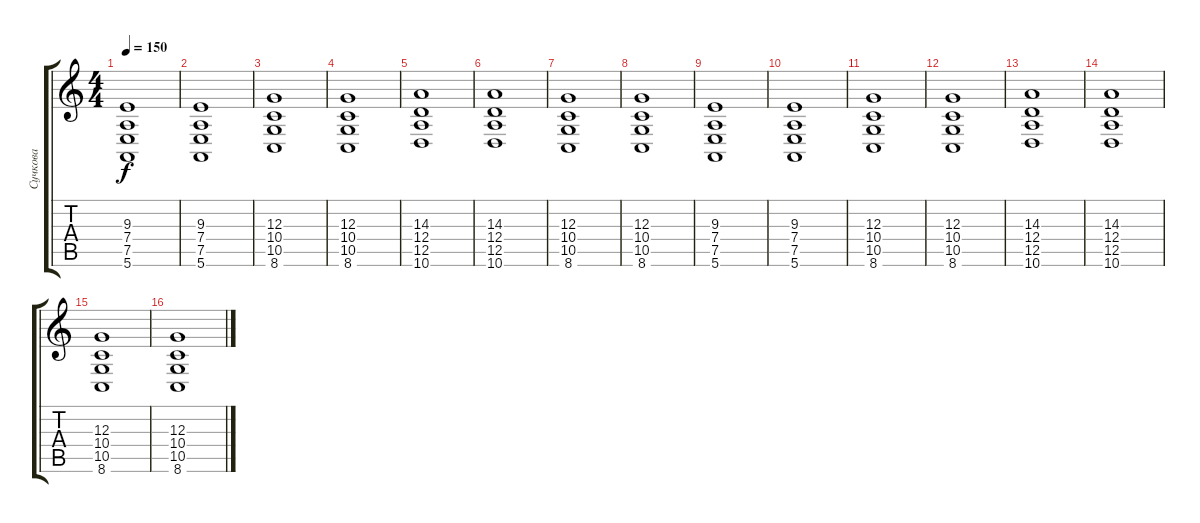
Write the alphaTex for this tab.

\track ("Сучкова" "Сучкова") {instrument lead5charang}
\staff {score tabs}
\tuning (E4 B3 G3 D3 A2 E2) {hide}
\ts (4 4)
\tempo 150
\clef g2
\ks c
(9.3 7.4 7.5 5.6).1{dy f} |
(9.3 7.4 7.5 5.6).1 |
(12.3 10.4 10.5 8.6).1 |
(12.3 10.4 10.5 8.6).1 |
(14.3 12.4 12.5 10.6).1 |
(14.3 12.4 12.5 10.6).1 |
(12.3 10.4 10.5 8.6).1 |
(12.3 10.4 10.5 8.6).1 |
(9.3 7.4 7.5 5.6).1 |
(9.3 7.4 7.5 5.6).1 |
(12.3 10.4 10.5 8.6).1 |
(12.3 10.4 10.5 8.6).1 |
(14.3 12.4 12.5 10.6).1 |
(14.3 12.4 12.5 10.6).1 |
(12.3 10.4 10.5 8.6).1 |
(12.3 10.4 10.5 8.6).1
